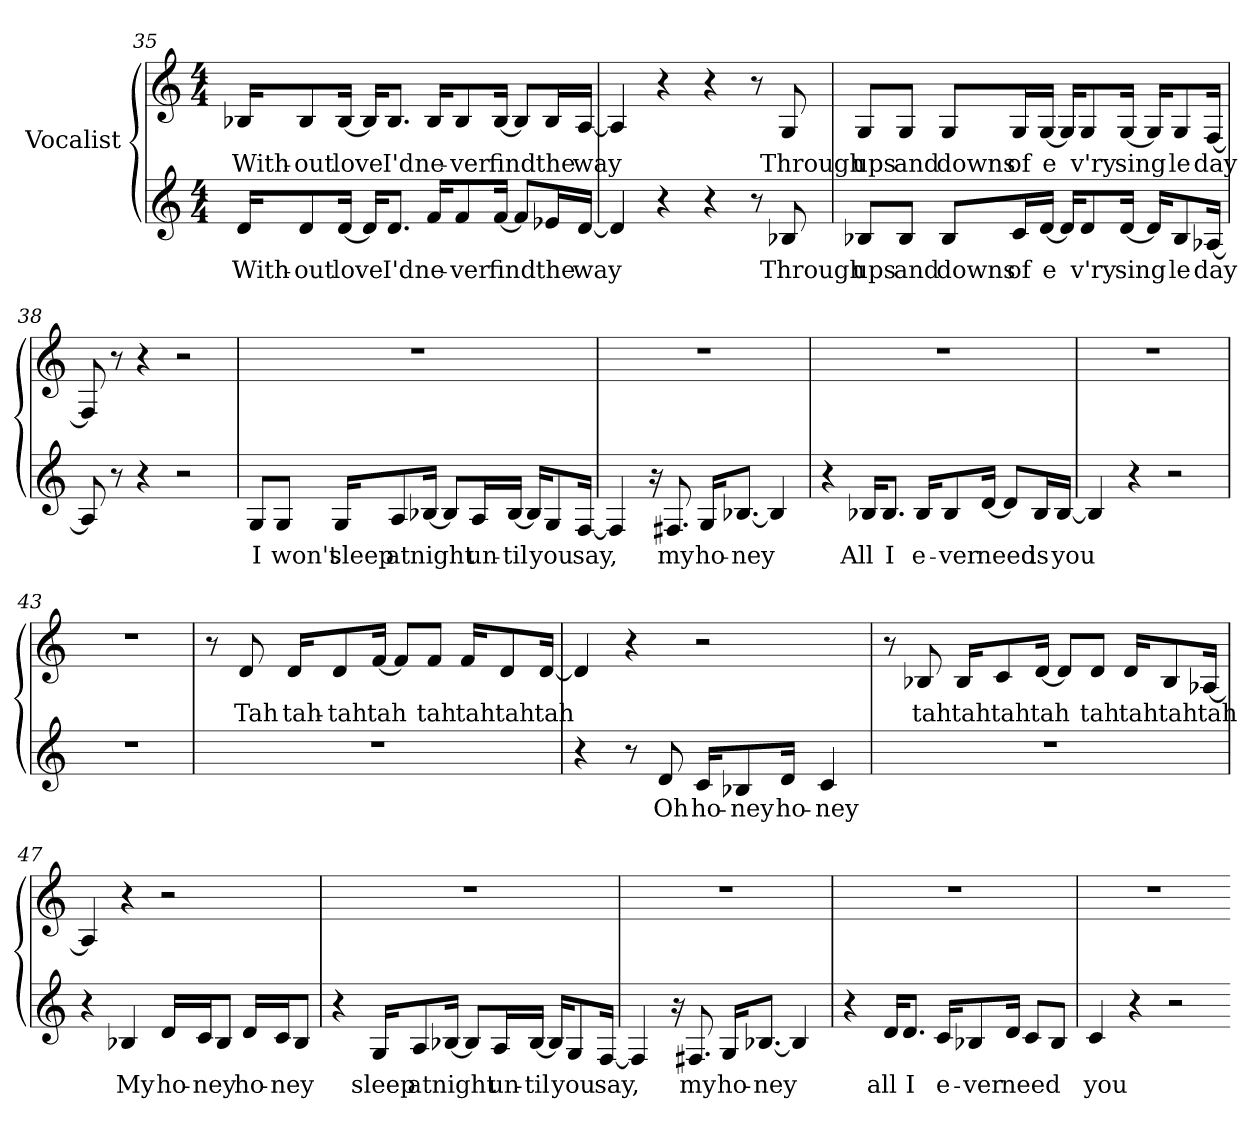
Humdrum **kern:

**kern	**text	**kern	**text
*part1	*part1	*part1	*part1
*staff2	*staff2	*staff1	*staff1
*I"Vocalist	*	*	*
*clefG2	*	*clefG2	*
*M4/4	*	*M4/4	*
=35	=35	=35	=35
16d/KL	With-	16B-X/KL	With-
8d/	-out	8B-/	-out
[16d/Jk	love	[16B-/Jk	love
16d/KL]	_	16B-/KL]	_
8.d/J	I'd	8.B-/J	I'd
16f/KL	ne-	16B-/KL	ne-
8f/	-ver	8B-/	-ver
[16f/Jk	find	[16B-/Jk	find
8f/L]	_	8B-/L]	_
16e-X/L	the	16B-/L	the
[16d/JJ	way	[16A/JJ	way
=36	=36	=36	=36
4d]	_	4A]	_
4r	.	4r	.
4r	.	4r	.
8r	.	8r	.
8B-X	Through	8G	Through
=37	=37	=37	=37
8B-X/L	ups	8G/L	ups
8B-/J	and	8G/J	and
8B-/L	downs	8G/L	downs
16c/L	of	16G/L	of
[16d/JJ	e-	[16G/JJ	e-
16d/KL]	_	16G/KL]	_
8d/	-v'ry	8G/	-v'ry
[16d/Jk	sing-	[16G/Jk	sing-
16d/KL]	_	16G/KL]	_
8B-/	-le	8G/	-le
[16A-X/Jk	day	[16F/Jk	day
=38	=38	=38	=38
8A-]	_	8F]	_
8r	.	8r	.
4r	.	4r	.
2r	.	2r	.
=39	=39	=39	=39
8G/L	I	1r	.
8G/J	won't	.	.
16G/KL	sleep	.	.
8A/	at	.	.
[16B-X/Jk	night	.	.
8B-/L]	_	.	.
16A/L	un-	.	.
[16B-/JJ	-til	.	.
16B-/KL]	_	.	.
8G/	you	.	.
[16F/Jk	say,	.	.
=40	=40	=40	=40
4F]	_	1r	.
16r	.	.	.
8.F#X	my	.	.
16G/KL	ho-	.	.
[8.B-X/J	-ney	.	.
4B-]	_	.	.
=41	=41	=41	=41
4r	.	1r	.
16B-X/KL	All	.	.
8.B-/J	I	.	.
16B-/KL	e-	.	.
8B-/	-ver	.	.
[16d/Jk	need	.	.
8d/L]	_	.	.
16B-/L	is	.	.
[16B-/JJ	you	.	.
=42	=42	=42	=42
4B-]	_	1r	.
4r	.	.	.
2r	.	.	.
=43	=43	=43	=43
1r	.	1r	.
=44	=44	=44	=44
1r	.	8r	.
.	.	8d	Tah
.	.	16d/KL	tah-
.	.	8d/	-tah
.	.	[16f/Jk	tah-
.	.	8f/L]	_
.	.	8f/J	-tah
.	.	16f/KL	tah
.	.	8d/	tah
.	.	[16d/Jk	tah
=45	=45	=45	=45
4r	.	4d]	_
8r	.	4r	.
8d	Oh	.	.
16c/KL	ho-	2r	.
8B-X/	-ney	.	.
16d/Jk	ho-	.	.
4c	-ney	.	.
=46	=46	=46	=46
1r	.	8r	.
.	.	8B-X	tah
.	.	16B-/KL	tah
.	.	8c/	tah
.	.	[16d/Jk	tah
.	.	8d/L]	_
.	.	8d/J	tah
.	.	16d/KL	tah
.	.	8B-/	tah
.	.	[16A-X/Jk	tah
=47	=47	=47	=47
4r	.	4A-]	_
4B-X	My	4r	.
16d/LL	ho-	2r	.
16c/J	-ney	.	.
8B-/J	_	.	.
16d/LL	ho-	.	.
16c/J	-ney	.	.
8B-/J	_	.	.
=48	=48	=48	=48
4r	.	1r	.
16G/KL	sleep	.	.
8A/	at	.	.
[16B-X/Jk	night	.	.
8B-/L]	_	.	.
16A/L	un-	.	.
[16B-/JJ	-til	.	.
16B-/KL]	_	.	.
8G/	you	.	.
[16F/Jk	say,	.	.
=49	=49	=49	=49
4F]	_	1r	.
16r	.	.	.
8.F#X	my	.	.
16G/KL	ho-	.	.
[8.B-X/J	-ney	.	.
4B-]	_	.	.
=50	=50	=50	=50
4r	.	1r	.
16d/KL	all	.	.
8.d/J	I	.	.
16c/KL	e-	.	.
8B-X/	-ver	.	.
16d/Jk	need	.	.
8c/L	_	.	.
8B-/J	_	.	.
=51	=51	=51	=51
4c	you	1r	.
4r	.	.	.
2r	.	.	.
=-	=-	=-	=-
*-	*-	*-	*-
